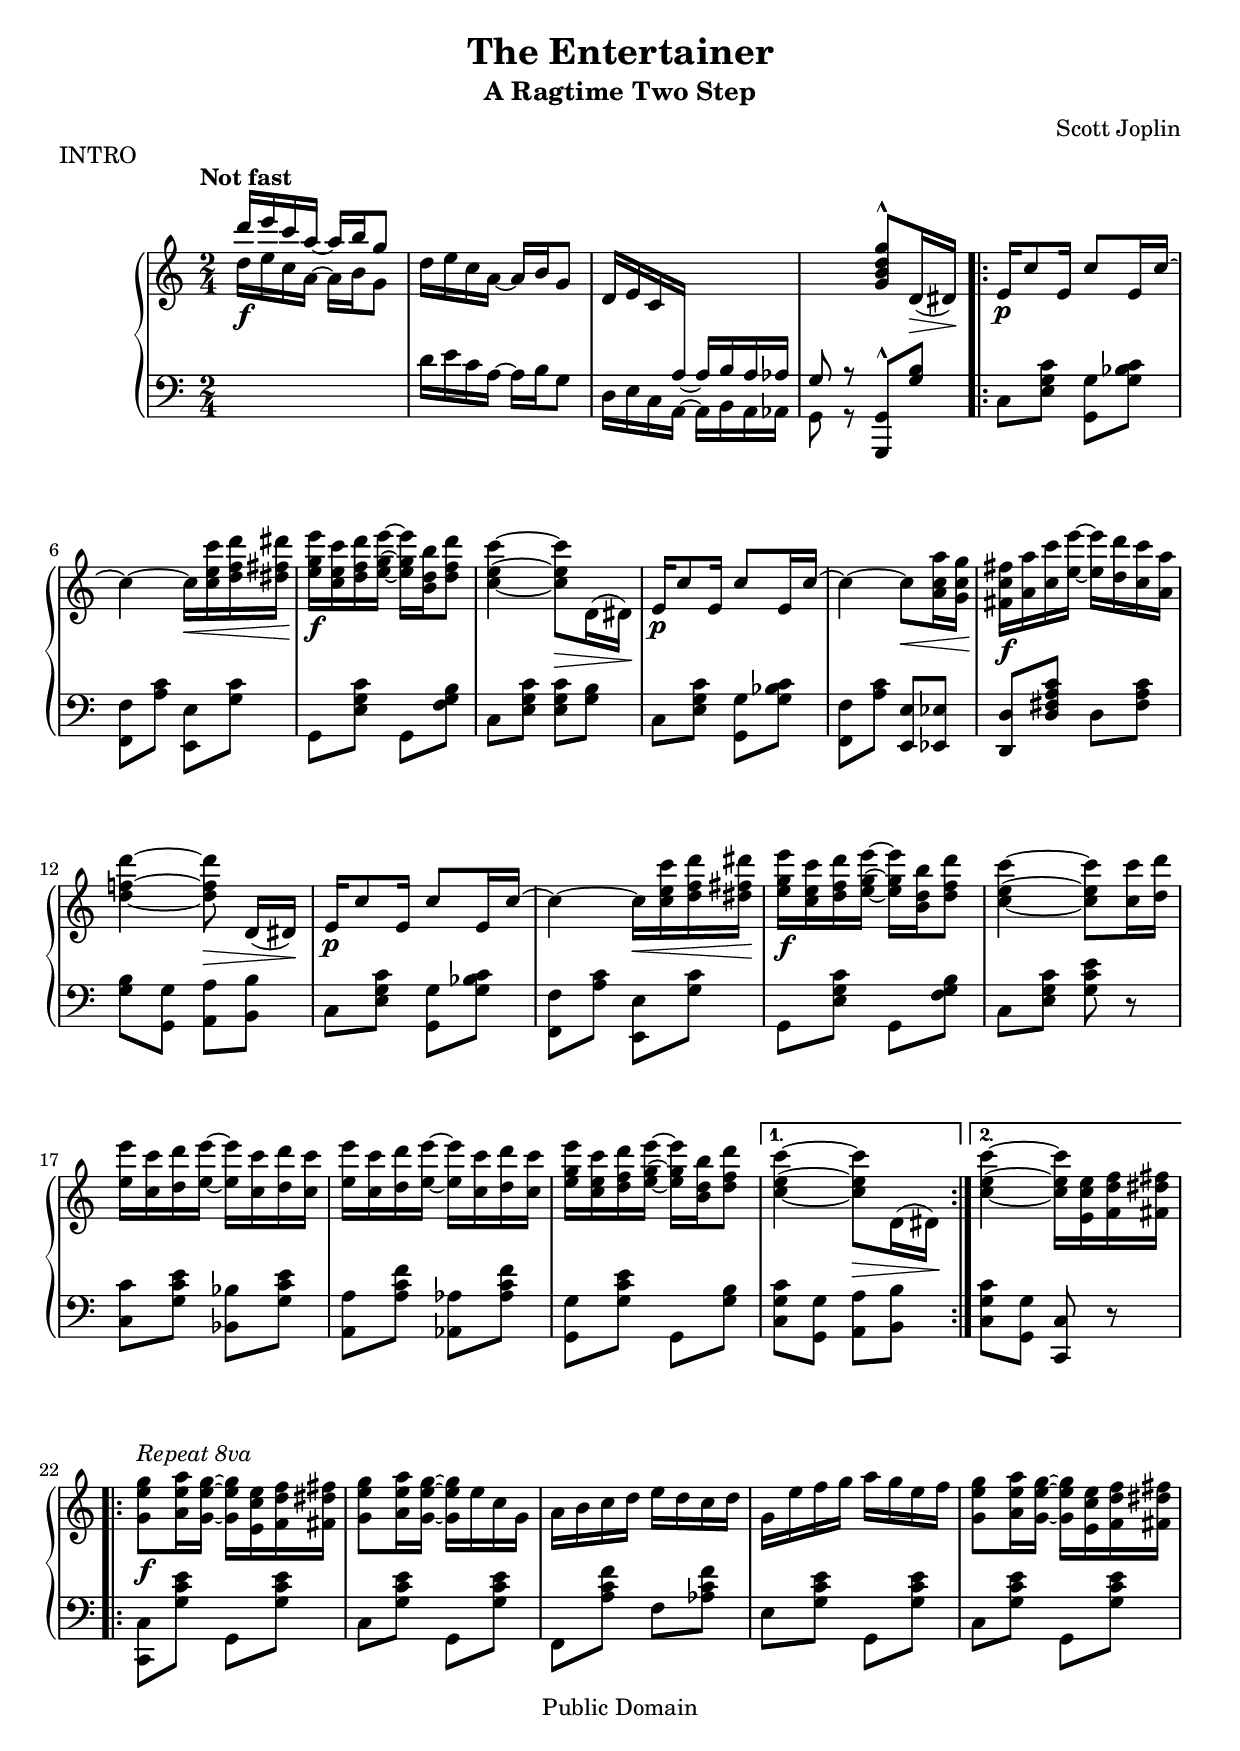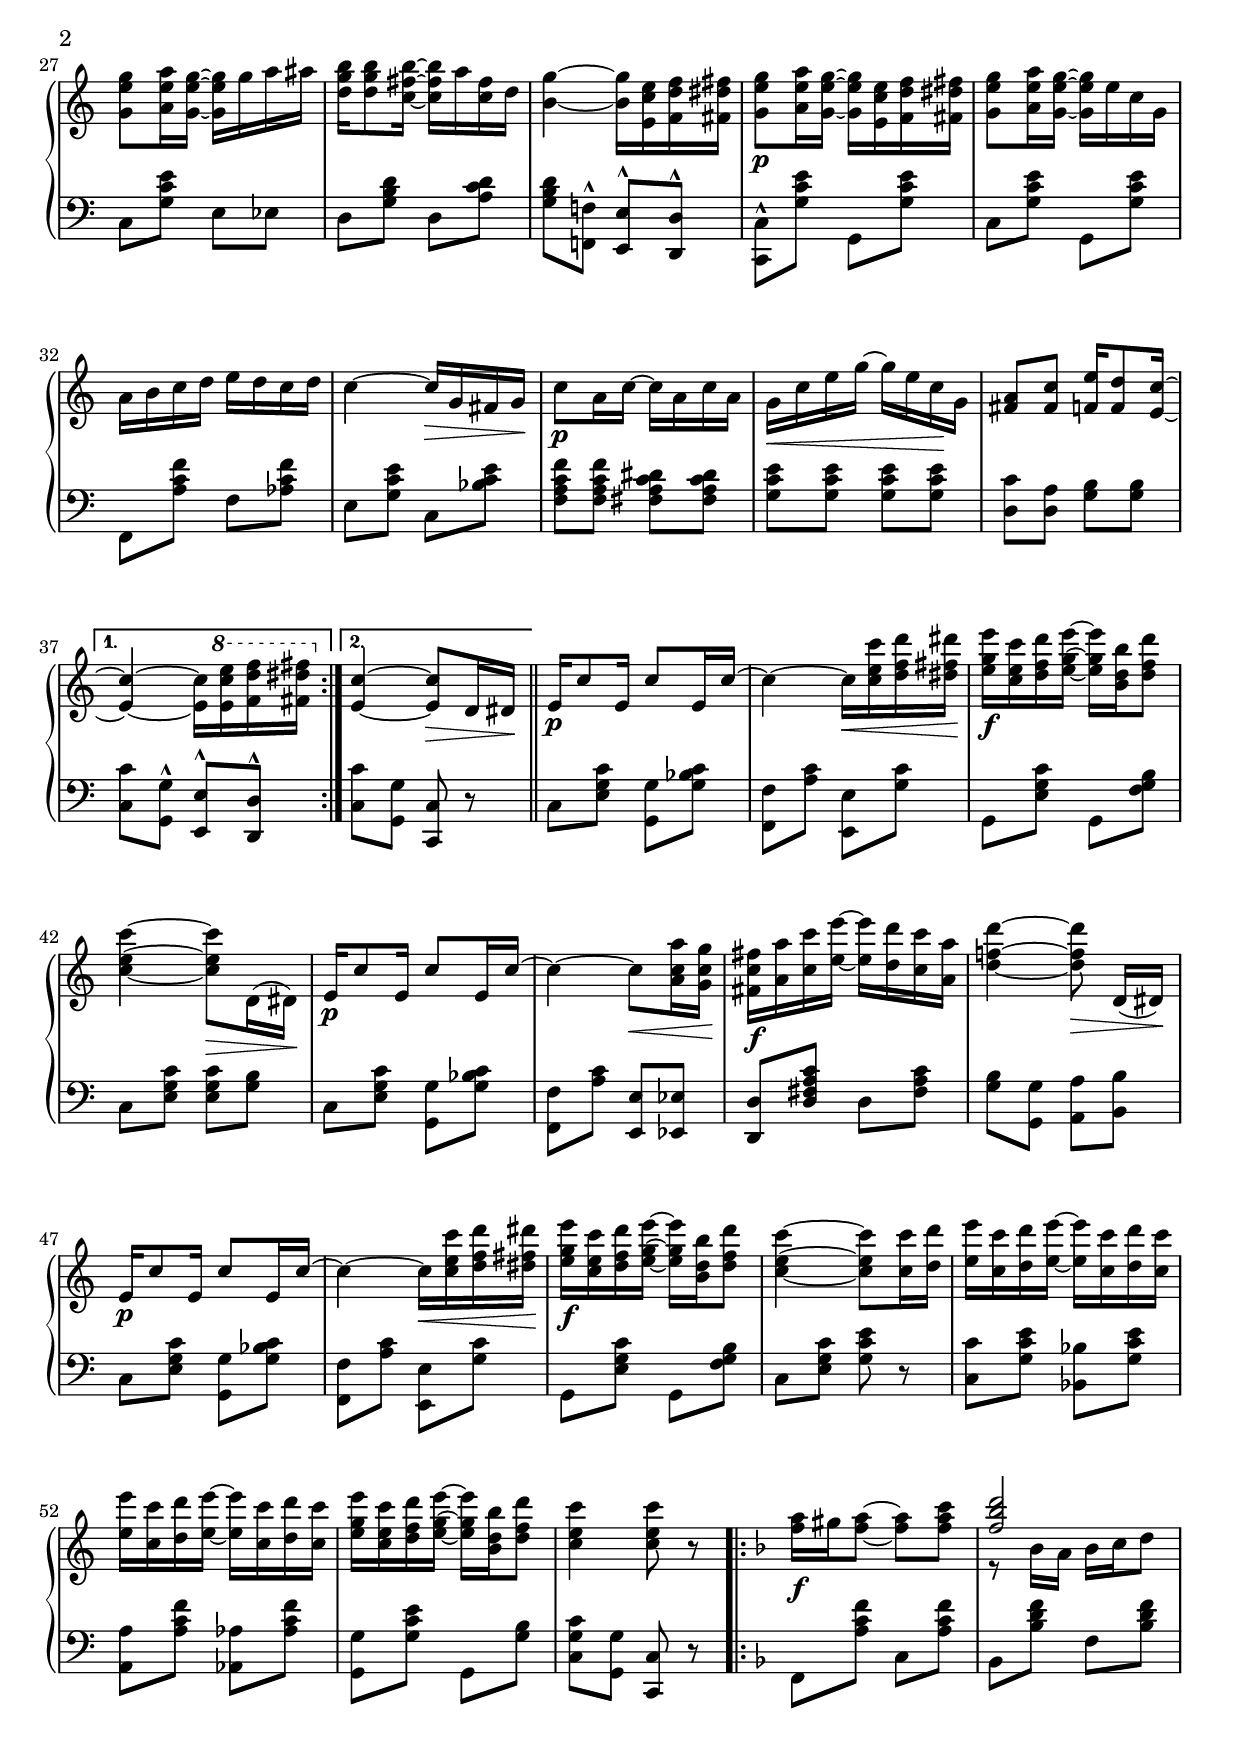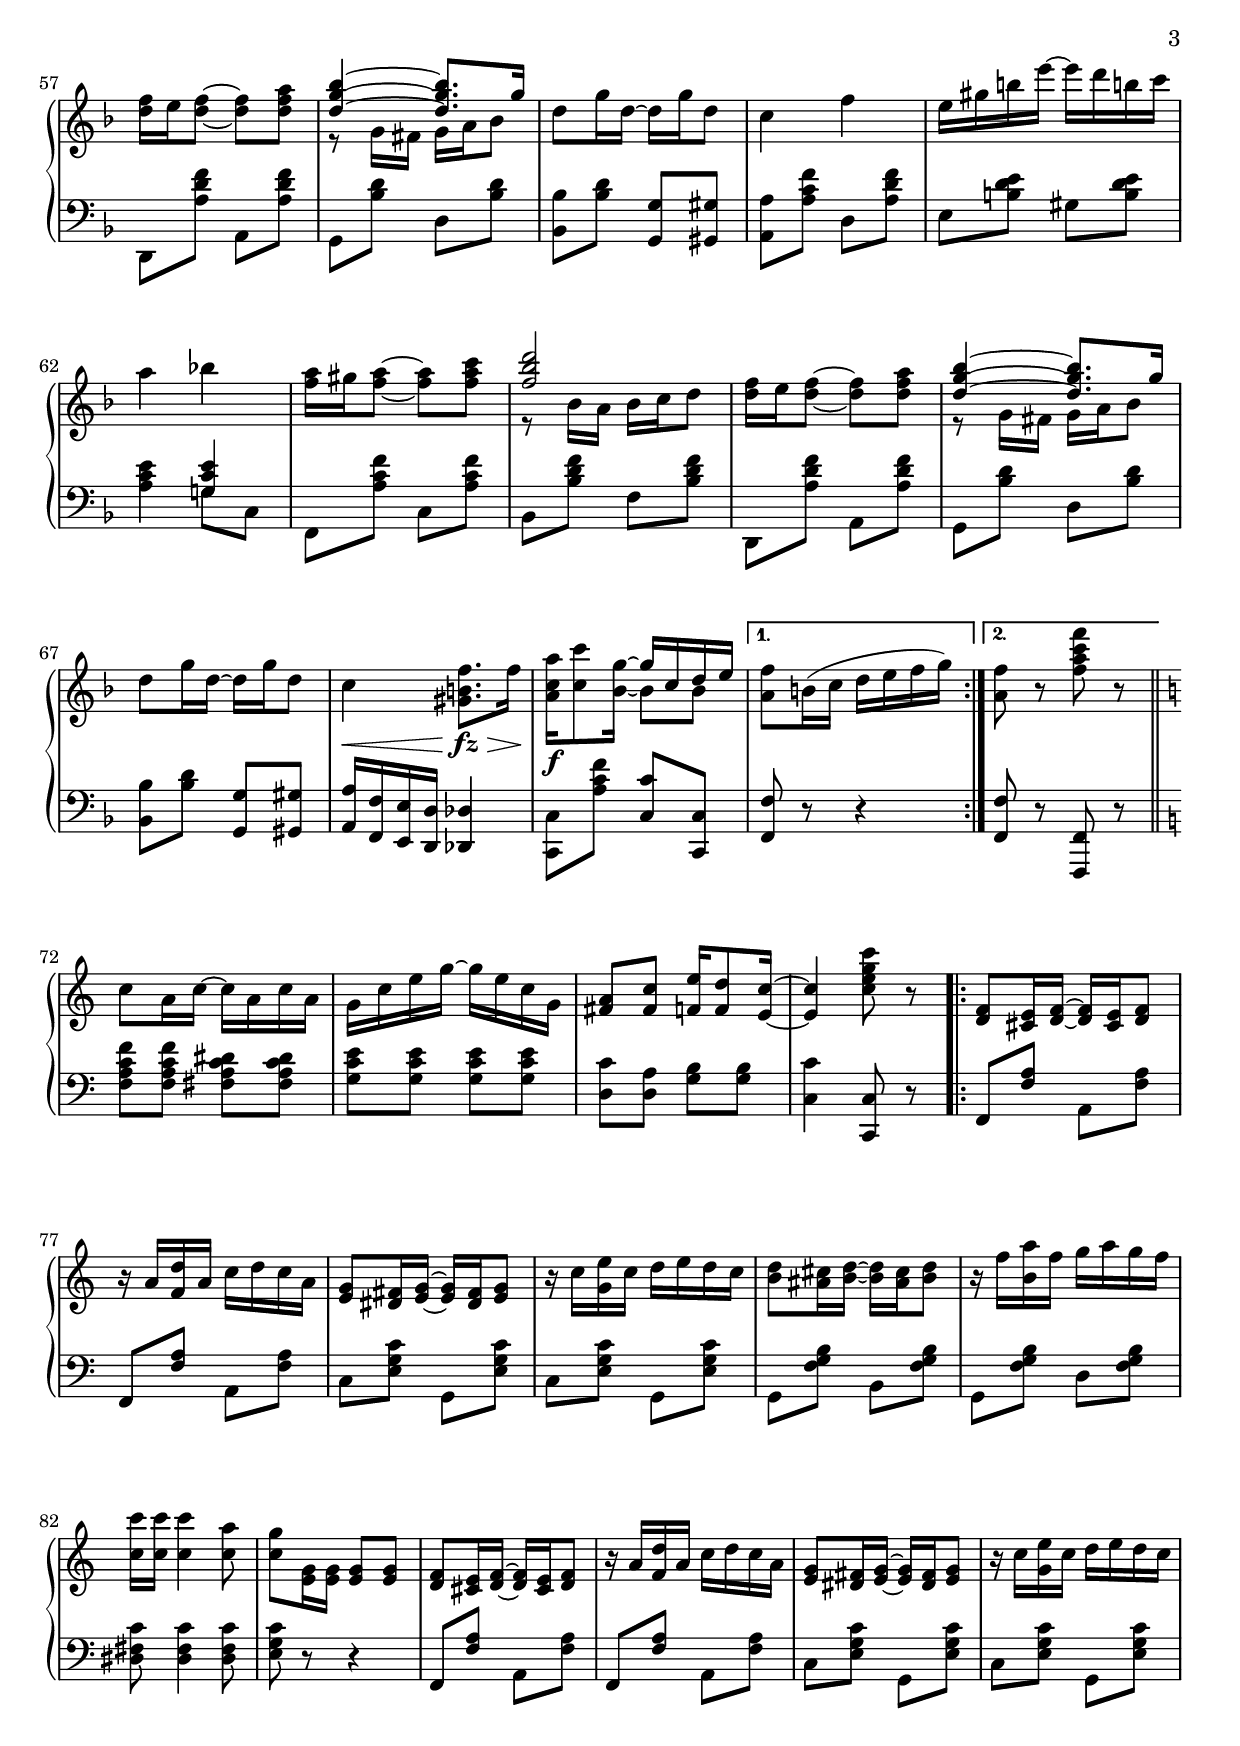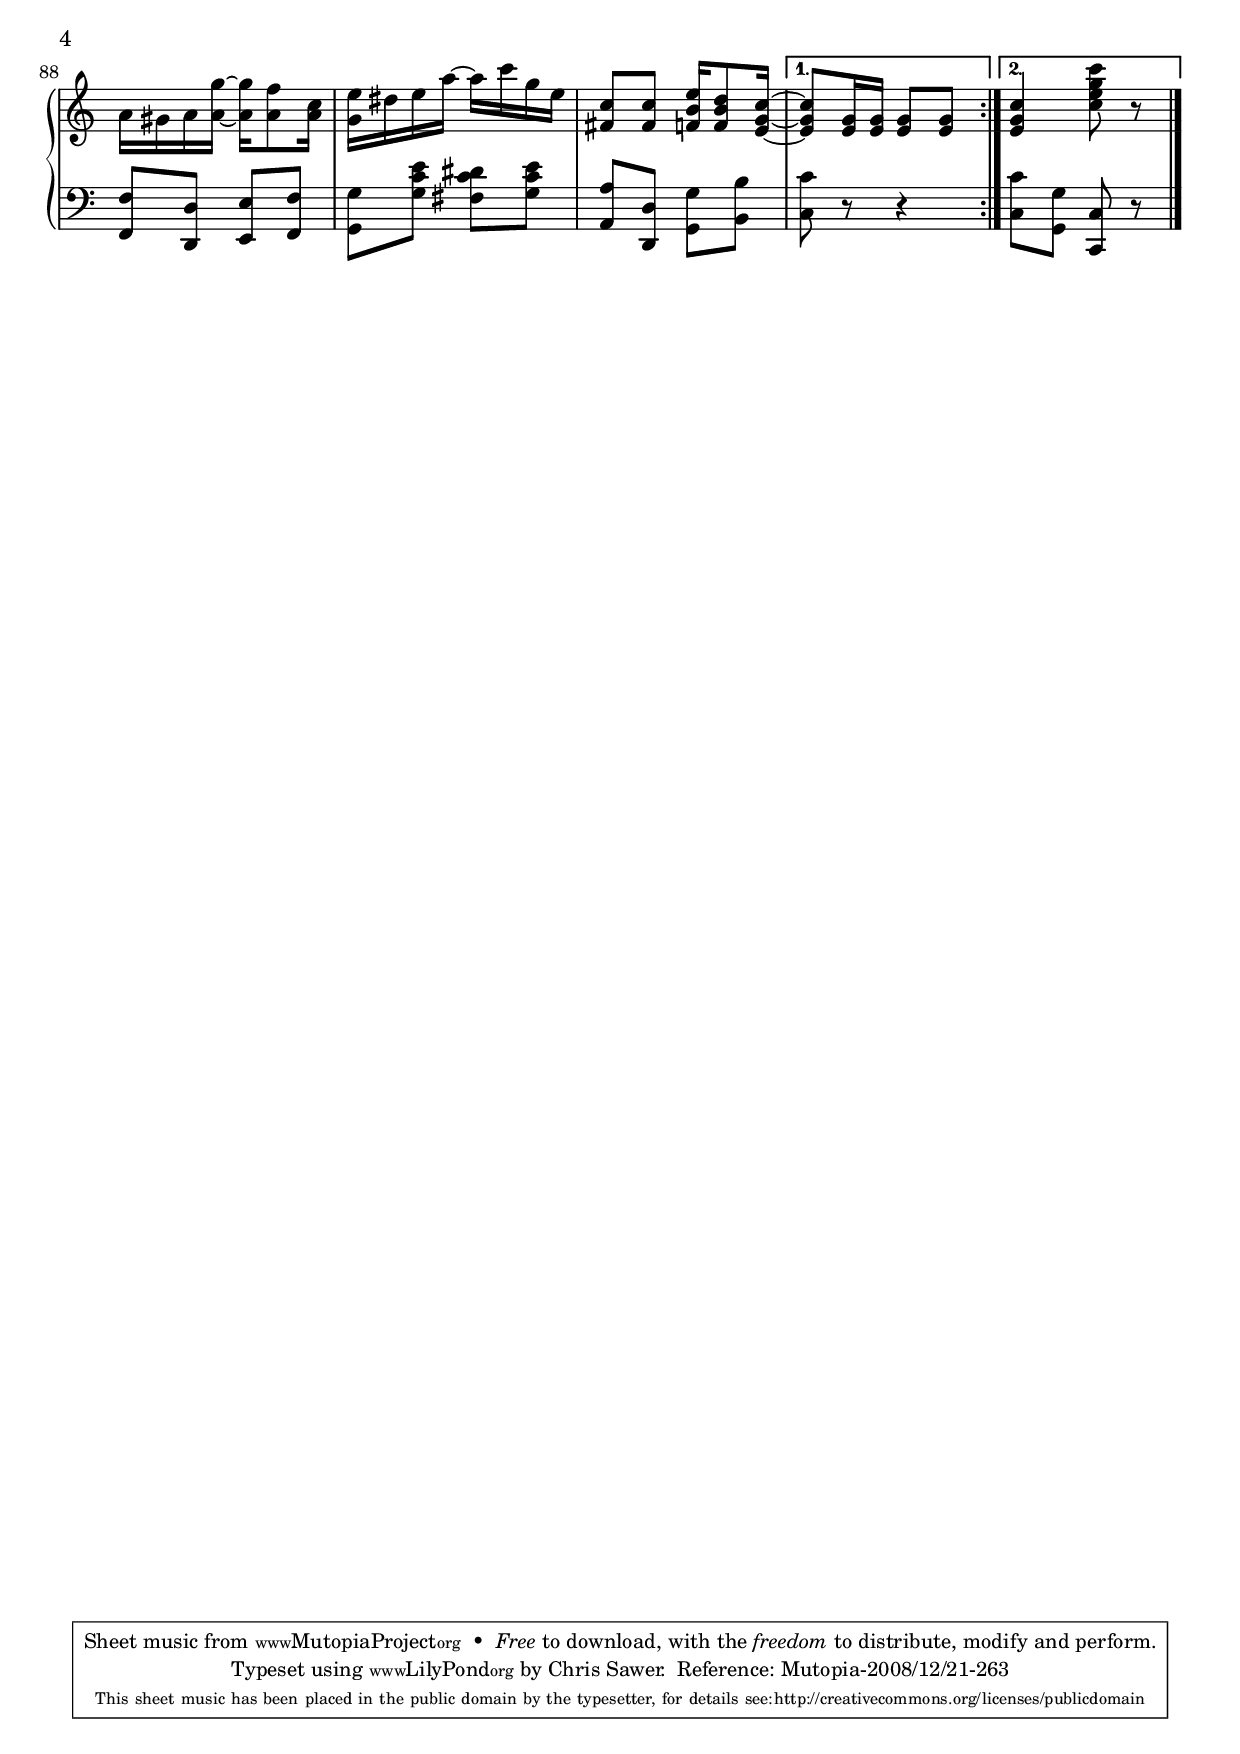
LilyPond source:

\version "2.19.32"

\header {
  title = "The Entertainer"
  subtitle = "A Ragtime Two Step"
  composer = "Scott Joplin"
  piece = "INTRO"

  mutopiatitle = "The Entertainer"
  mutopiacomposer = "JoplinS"
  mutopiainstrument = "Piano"
  date = "c. 1902"
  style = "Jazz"
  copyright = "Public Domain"
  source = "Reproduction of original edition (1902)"

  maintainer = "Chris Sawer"
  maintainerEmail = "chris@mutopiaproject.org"
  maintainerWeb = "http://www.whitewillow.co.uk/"

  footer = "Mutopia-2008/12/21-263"
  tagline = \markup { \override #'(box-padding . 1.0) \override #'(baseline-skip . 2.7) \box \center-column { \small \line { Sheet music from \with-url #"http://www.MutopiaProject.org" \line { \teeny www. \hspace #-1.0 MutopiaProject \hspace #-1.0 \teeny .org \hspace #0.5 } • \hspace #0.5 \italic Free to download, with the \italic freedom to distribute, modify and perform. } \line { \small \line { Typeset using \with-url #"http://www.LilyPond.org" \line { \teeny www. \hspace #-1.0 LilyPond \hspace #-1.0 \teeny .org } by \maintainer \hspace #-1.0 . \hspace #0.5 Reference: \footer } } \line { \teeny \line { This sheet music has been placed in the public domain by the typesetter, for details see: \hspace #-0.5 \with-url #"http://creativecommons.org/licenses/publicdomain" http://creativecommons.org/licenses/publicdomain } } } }
}

global = {
  \key c \major
  \time 2/4
  \tempo "Not fast"
}

top = \relative c' {
  \override TextScript.padding = #2

  \global
  \clef treble

  \stemUp
  d''16 e c a ~ a b g8 | %1
  \stemNeutral
  d16 e c a ~ a b g8 |
  \stemUp
  d16 e c
  \change Staff = "down"
  a ~ a b a as |
  g8
  \once \override Rest.direction = #UP
  r
  \change Staff = "up"
  \stemNeutral
  <g'' d b g>^^ d,16(\> dis)\! |

  \repeat volta 2 {
    e16\p c'8 e,16 c'8 e,16 c' ~ | %5
    c4 ~ c16\< <c' e, c> <d f, d> <dis fis, dis>\! |
    <e g, e>\f <c e, c> <d f, d> <e g, e> ~ <e g, e> <b d, b> <d f, d>8 |
    <c e, c>4 ~ <c e, c>8\> d,,16( dis)\! |
    e16\p c'8 e,16 c'8 e,16 c' ~ | %9
    c4 ~ c8\< <a' c, a>16 <g c, g>\! |
    <fis c fis,>16\f <a a,> <c c,> <e e,> ~ <e e,> <d d,> <c c,> <a a,> |
    <d f,! d>4 ~ <d f, d>8\> d,,16([ dis)]\! |
    e16\p c'8 e,16 c'8 e,16 c' ~ | %13
    c4 ~ c16\< <c' e, c> <d f, d> <dis fis, dis>\! |
    <e g, e>\f <c e, c> <d f, d> <e g, e> ~ <e g, e> <b d, b> <d f, d>8 |
    <c e, c>4 ~ <c e, c>8 <c c,>16 <d d,> |
    <e e,> <c c,> <d d,> <e e,> ~ <e e,> <c c,> <d d,> <c c,> |      %17
    <e e,> <c c,> <d d,> <e e,> ~ <e e,> <c c,> <d d,> <c c,> |
    <e g, e> <c e, c> <d f, d> <e g, e> ~ <e g, e> <b d, b> <d f, d>8 |
  } \alternative {
    {
      <c e, c>4 ~ <c e, c>8\> d,,16( dis)\!
    }
    { <c'' e, c>4 ~ <c e, c>16 <e, c e,> <f d f,> <fis dis fis,> }    %21
  }

  \break

  \repeat volta 2 {
    <g e g,>8^\markup \italic "Repeat 8va" \f <a e a,>16 <g e g,> ~ <g e g,> <e c e,> <f d f,> <fis dis fis,> |
    <g e g,>8 <a e a,>16 <g e g,> ~ <g e g,> e c g |
    a b c d e d c d |
    g, e' f g a g e f | %25
    <g e g,>8 <a e a,>16 <g e g,> ~ <g e g,> <e c e,> <f d f,> <fis dis fis,> |
    <g e g,>8 <a e a,>16 <g e g,> ~ <g e g,> g a ais |
    <b g d> <b g d>8 <b fis c>16 ~ <b fis c> a <fis c> d |
    <g b,>4 ~ <g b,>16 <e c e,> <f d f,> <fis dis fis,> | %29
    <g e g,>8\p <a e a,>16 <g e g,> ~ <g e g,> <e c e,> <f d f,> <fis dis fis,> |
    <g e g,>8 <a e a,>16 <g e g,> ~ <g e g,> e c g |
    a b c d e d c d |
    c4 ~ c16\> g fis g\! | %33
    c8\p a16 c ~ c a c a |
    g\< c e g ~ g e c\! g |
    <a fis>8 <c fis,> <e f,>16 <d f,>8 <c e,>16 ~ |
  } \alternative {
    { <c e,>4 ~ <c e,>16 \ottava #1 <e' c e,> <f d f,> <fis dis fis,> \ottava #0 } %37
    { <c, e,>4 ~ <c e,>8\> d,16 dis\! }
  }

  \bar "||"

  e16\p c'8 e,16 c'8 e,16 c' ~ |
  c4 ~ c16\< <c' e, c> <d f, d> <dis fis, dis>\! |
  <e g, e>\f <c e, c> <d f, d> <e g, e> ~ <e g, e> <b d, b> <d f, d>8 | %41
  <c e, c>4 ~ <c e, c>8\> d,,16( dis)\! |
  e16\p c'8 e,16 c'8 e,16 c' ~ |
  c4 ~ c8\< <a' c, a>16 <g c, g>\! |
  <fis c fis,>16\f <a a,> <c c,> <e e,> ~ <e e,> <d d,> <c c,> <a a,> | %45
  <d f,! d>4 ~ <d f, d>8\> d,,16([ dis)]\! |
  e16\p c'8 e,16 c'8 e,16 c' ~ |
  c4 ~ c16\< <c' e, c> <d f, d> <dis fis, dis>\! |
  <e g, e>\f <c e, c> <d f, d> <e g, e> ~ <e g, e> <b d, b> <d f, d>8 | %49
  <c e, c>4 ~ <c e, c>8 <c c,>16 <d d,> |
  <e e,> <c c,> <d d,> <e e,> ~ <e e,> <c c,> <d d,> <c c,> |
  <e e,> <c c,> <d d,> <e e,> ~ <e e,> <c c,> <d d,> <c c,> |
  <e g, e> <c e, c> <d f, d> <e g, e> ~ <e g, e> <b d, b> <d f, d>8 | %53
  <c e, c>4 <c e, c>8 r |

  \key f \major

  \repeat volta 2 {
    <a f>16\f gis <a f>8 ~ <a f> <c a f> |
    << { <d bes f>2 } \\ { r8 bes,16 a bes c d8 } >> |
    <f d>16 e <f d>8 ~ <f d> <a f d> | %57
    << { <bes g d>4 ~ <bes g d>8. g16 } \\ { r8 g,16 fis g a bes8 } >> |
    d8 g16 d ~ d g d8 |
    c4 f |
    e16 gis b e ~ e d b! c | %61
    a4 bes! |
    <a f>16 gis <a f>8 ~ <a f> <c a f> |
    << { <d bes f>2 } \\ { r8 bes,16 a bes c d8 } >> |
    <f d>16 e <f d>8 ~ <f d> <a f d> | %65
    << { <bes g d>4 ~ <bes g d>8. g16 } \\ { r8 g,16 fis g a bes8 } >> |
    d8 g16 d ~ d g d8 |
    c4\< <f b, gis>8.\fz\!\> f16\! |
    <<
      { \stemDown <a c, a>16\f <c c,>8 <g bes,>16 ~ \stemUp g c, d e }
      \\ { s8. \hideNotes bes4*1/4 ~ \unHideNotes bes8 bes }
    >> | %69 - slight kludge
  } \alternative {
    { <f' a,>8 b,16( c d e f g) }
    { <f a,>8 r <f' c a f> r }
  }

  \key c \major
  \bar "||"

  \break

  c,8 a16 c ~ c a c a |
  g c e g ~ g e c g | %73
  <a fis>8 <c fis,> <e f,>16 <d f,>8 <c e,>16 ~ |
  <c e,>4 <c' g e c>8 r |

  \repeat volta 2 {
    <f,, d> <e cis>16 <f d> ~ <f d> <e cis> <f d>8 |
    r16 a <d f,> a c d c a | %77
    <g e>8 <fis dis>16 <g e> ~ <g e> <fis dis> <g e>8 |
    r16 c <e g,> c d e d c |
    <d b>8 <cis ais>16 <d b> ~ <d b> <cis ais> <d b>8 |
    r16 f <a b,> f g a g f | %81
    <c' c,> <c c,> <c c,>4 <a c,>8 |
    <g c,> <g, e>16 <g e> <g e>8 <g e> |
    <f d> <e cis>16 <f d> ~ <f d> <e cis> <f d>8 |
    r16 a <d f,> a c d c a | %85
    <g e>8 <fis dis>16 <g e> ~ <g e> <fis dis> <g e>8 |
    r16 c <e g,> c d e d c |
    a gis a <g' a,> ~ <g a,> <f a,>8 <c a>16 |
    <e g,> dis e a ~ a c g e | %89
    <c fis,>8 <c fis,> <e b f>16 <d b f>8 <c g e>16 ~ |
  } \alternative {
    { <c g e>8 <g e>16 <g e> <g e>8 <g e> }
    { <c g e>4 <c' g e c>8 r }
  }
  \bar "|."
}

bottom = \relative c {
  \global
  \clef bass
  \change Staff = "up"
  \stemDown
  d''16 \f e c a ~ a b g8 | %1
  \stemNeutral
  \change Staff = "down"
  d16 e c a ~ a b g8 |
  \stemDown
  d16 e c a ~ a b a as |
  g8
  \once \override Rest.direction = #DOWN
  r
  \stemUp <g g,>^^ <b' g>

  \stemNeutral
  \repeat volta 2 {
    c, <c' g e> <g g,> <c bes g> | %5
    <f, f,> <c' a> <e, e,> <c' g> |
    g, <c' g e> g, <b' g f> |
    c, <c' g e> <c g e> <b g> |
    c, <c' g e> <g g,> <c bes g> | %9
    <f, f,> <c' a> <e, e,> <es es,> |
    <d d,> <c' a fis d> d, <c' a fis> |
    <b g> <g g,> <a a,> <b b,> |
    c, <c' g e> <g g,> <c bes g> | %13
    <f, f,> <c' a> <e, e,> <c' g> |
    g, <c' g e> g, <b' g f> |
    c, <c' g e> <e c g> r |
    <c c,> <e c g> <bes bes,> <e c g> | %17
    <a, a,> <f' c a> <as, as,> <f' c as> |
    <g, g,> <e' c g> g,, <b' g> |
  } \alternative {
    { <c g c,> <g g,> <a a,> <b b,> }
    { <c g c,> <g g,> <c, c,> r } %21
  }

  \repeat volta 2 {
    <c c,> <e' c g> g,, <e'' c g> |
    c, <e' c g> g,, <e'' c g> |
    f,, <f'' c a> f, <f' c as> |
    e, <e' c g> g,, <e'' c g> | %25
    c, <e' c g> g,, <e'' c g> |
    c, <e' c g> e, es |
    d <d' b g> d, <d' c a> |
    <d b g> <f,! f,!>^^ <e e,>^^ <d d,>^^ | %29
    <c c,>^^ <e' c g> g,, <e'' c g> |
    c, <e' c g> g,, <e'' c g> |
    f,, <f'' c a> f, <f' c as> |
    e, <e' c g> c, <e' c bes> | %33
    <f c a f> <f c a f> <dis c a fis> <dis c a fis> |
    <e c g> <e c g> <e c g> <e c g> |
    <c d,> <a d,> <b g> <b g> |
  } \alternative {
    { <c c,> <g g,>^^ <e e,>^^ <d d,>^^ } %37
    { <c' c,> <g g,> <c, c,> r }
  }

  \bar "||"

  c <c' g e> <g g,> <c bes g> |
  <f, f,> <c' a> <e, e,> <c' g> |
  g, <c' g e> g, <b' g f> | %41
  c, <c' g e> <c g e> <b g> |
  c, <c' g e> <g g,> <c bes g> |
  <f, f,> <c' a> <e, e,> <es es,> |
  <d d,> <c' a fis d> d, <c' a fis> | %45
  <b g> <g g,> <a a,> <b b,> |
  c, <c' g e> <g g,> <c bes g> |
  <f, f,> <c' a> <e, e,> <c' g> |
  g, <c' g e> g, <b' g f> | %49
  c, <c' g e> <e c g> r |
  <c c,> <e c g> <bes bes,> <e c g> |
  <a, a,> <f' c a> <as, as,> <f' c as> |
  <g, g,> <e' c g> g,, <b' g> | %53
  <c g c,> <g g,> <c, c,> r |

  \key f \major

  \repeat volta 2 {
    f, <f'' c a> c, <f' c a> |
    bes,, <f'' d bes> f, <f' d bes> |
    d,, <f'' d a> a,, <f'' d a> | %57
    g,, <d'' bes> d, <d' bes> |
    <bes bes,> <d bes> <g, g,> <gis gis,> |
    <a a,> <f' c a> d, <f' d a> |
    e, <e' d b> gis, <e' d b> | %61
    <e c a>4 << { <e c g!> } \\ { g,8 c, } >> |
    f,8 <f'' c a> c, <f' c a> |
    bes,, <f'' d bes> f, <f' d bes> |
    d,, <f'' d a> a,, <f'' d a> | %65
    g,, <d'' bes> d, <d' bes> |
    <bes bes,> <d bes> <g, g,> <gis gis,> |
    <a a,>16 <f f,> <e e,> <d d,> <des des,>4 |
    <c c,>8 <f' c a> <c c,> <c, c,> | %69
  } \alternative {
    { <f f,> r r4 }
    { <f f,>8 r <f, f,> r }
  }

  \key c \major
  \bar "||"

  <f'' c a f> <f c a f> <dis c a fis> <dis c a fis> |
  <e c g> <e c g> <e c g> <e c g> | %73
  <c d,> <a d,> <b g> <b g> |
  <c c,>4 <c, c,>8 r |

  \repeat volta 2 {
    f, <a' f> a, <a' f> |
    f, <a' f> a, <a' f> | %77
    c, <c' g e> g, <c' g e> |
    c, <c' g e> g, <c' g e> |
    g, <b' g f> b, <b' g f> |
    g, <b' g f> d, <b' g f> | %81
    <c fis, dis> <c fis, dis>4 <c fis, dis>8 |
    <c g e> r r4 |
    f,,8 <a' f> a, <a' f> |
    f, <a' f> a, <a' f> | %85
    c, <c' g e> g, <c' g e> |
    c, <c' g e> g, <c' g e> |
    <f, f,> <d d,> <e e,> <f f,> |
    <g g,> <e' c g> <dis c fis,> <e c g> | %89
    <a, a,> <d, d,> <g g,> <b b,> |
  } \alternative {
    { <c c,> r r4 }
    { <c c,>8 <g g,> <c, c,> r }
  }
  \bar "|."
}

\score {
  \new PianoStaff <<
    \new Staff = "up" \top
    \new Staff = "down" \bottom
  >>

  \layout {}
}

\score {
  \context PianoStaff <<
    \context Staff = "up"
    \unfoldRepeats \top
    \context Staff = "down"
    \unfoldRepeats \bottom
  >>

  \midi {
    \tempo 4 = 72
    \context {
      \Voice
      \remove Dynamic_performer
    }
  }
}
